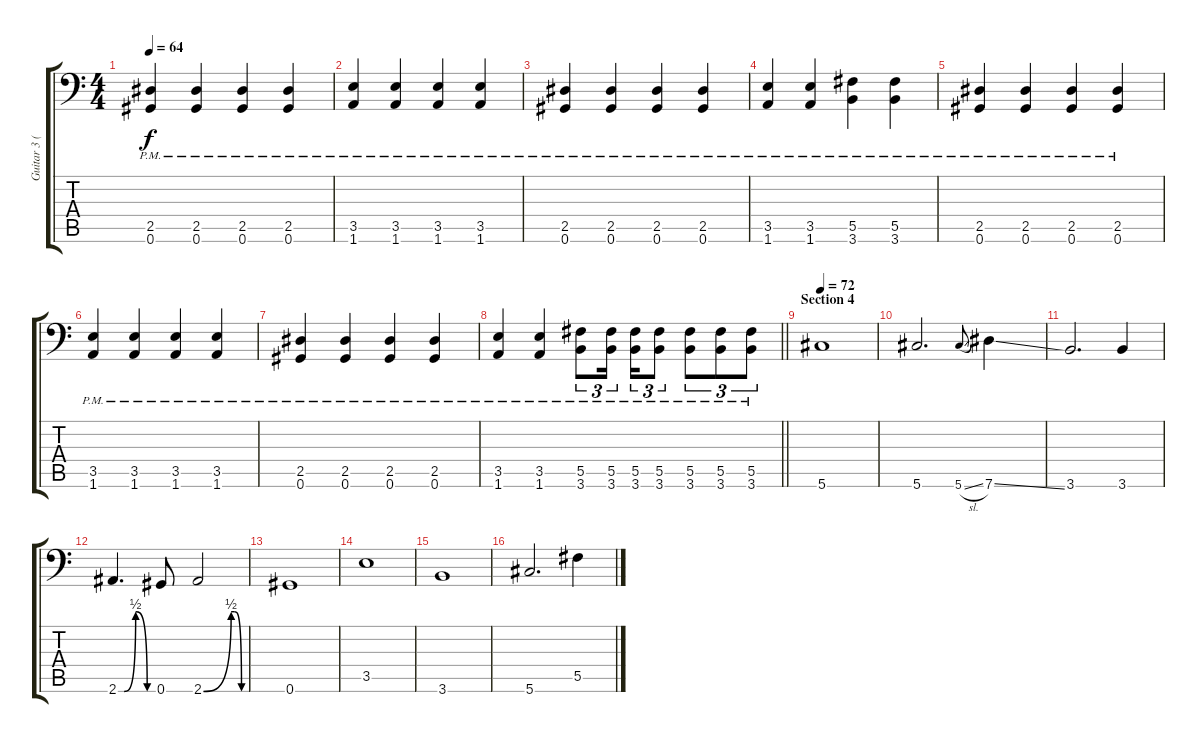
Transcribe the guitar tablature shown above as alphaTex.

\track ("Guitar 3 (Distortion)" "Guitar 3 (") {instrument distortionguitar}
\staff {score tabs}
\tuning (Ab3 Eb3 B2 Gb2 Db2 Ab1) {hide}
\ts (4 4)
\tempo 64
\clef f4
\ks c
(2.5{pm} 0.6{pm}).4{dy f} (2.5{pm} 0.6{pm}).4 (2.5{pm} 0.6{pm}).4 (2.5{pm} 0.6{pm}).4 |
(3.5{pm} 1.6{pm}).4 (3.5{pm} 1.6{pm}).4 (3.5{pm} 1.6{pm}).4 (3.5{pm} 1.6{pm}).4 |
(2.5{pm} 0.6{pm}).4 (2.5{pm} 0.6{pm}).4 (2.5{pm} 0.6{pm}).4 (2.5{pm} 0.6{pm}).4 |
(3.5{pm} 1.6{pm}).4 (3.5{pm} 1.6{pm}).4 (5.5{pm} 3.6{pm}).4 (5.5{pm} 3.6{pm}).4 |
(2.5{pm} 0.6{pm}).4 (2.5{pm} 0.6{pm}).4 (2.5{pm} 0.6{pm}).4 (2.5{pm} 0.6{pm}).4 |
(3.5{pm} 1.6{pm}).4 (3.5{pm} 1.6{pm}).4 (3.5{pm} 1.6{pm}).4 (3.5{pm} 1.6{pm}).4 |
(2.5{pm} 0.6{pm}).4 (2.5{pm} 0.6{pm}).4 (2.5{pm} 0.6{pm}).4 (2.5{pm} 0.6{pm}).4 |
\barLineRight lightlight
(3.5{pm} 1.6{pm}).4 (3.5{pm} 1.6{pm}).4 (5.5{pm} 3.6{pm}).8{tu (3 2)} (5.5{pm} 3.6{pm}).16{tu (3 2) beam splitsecondary} (5.5{pm} 3.6{pm}).16{tu (3 2)} (5.5{pm} 3.6{pm}).8{tu (3 2)} (5.5{pm} 3.6{pm}).8{tu (3 2)} (5.5{pm} 3.6{pm}).8{tu (3 2)} (5.5{pm} 3.6{pm}).8{tu (3 2)} |
\section ("" "Section 4")
\tempo 72
5.6.1 |
5.6.2{d} 5.6{sl}.8{gr onbeat} 7.6{ss}.4 |
3.6.2{d} 3.6.4 |
2.6{be (custom 0 0 10 0 30 2 50 0 60 0)}.4{d} 0.6.8 2.6{be (custom 0 0 40 2 45 2 55 0 60 0)}.2 |
0.6.1 |
3.5.1 |
3.6.1 |
5.6.2{d} 5.5.4
